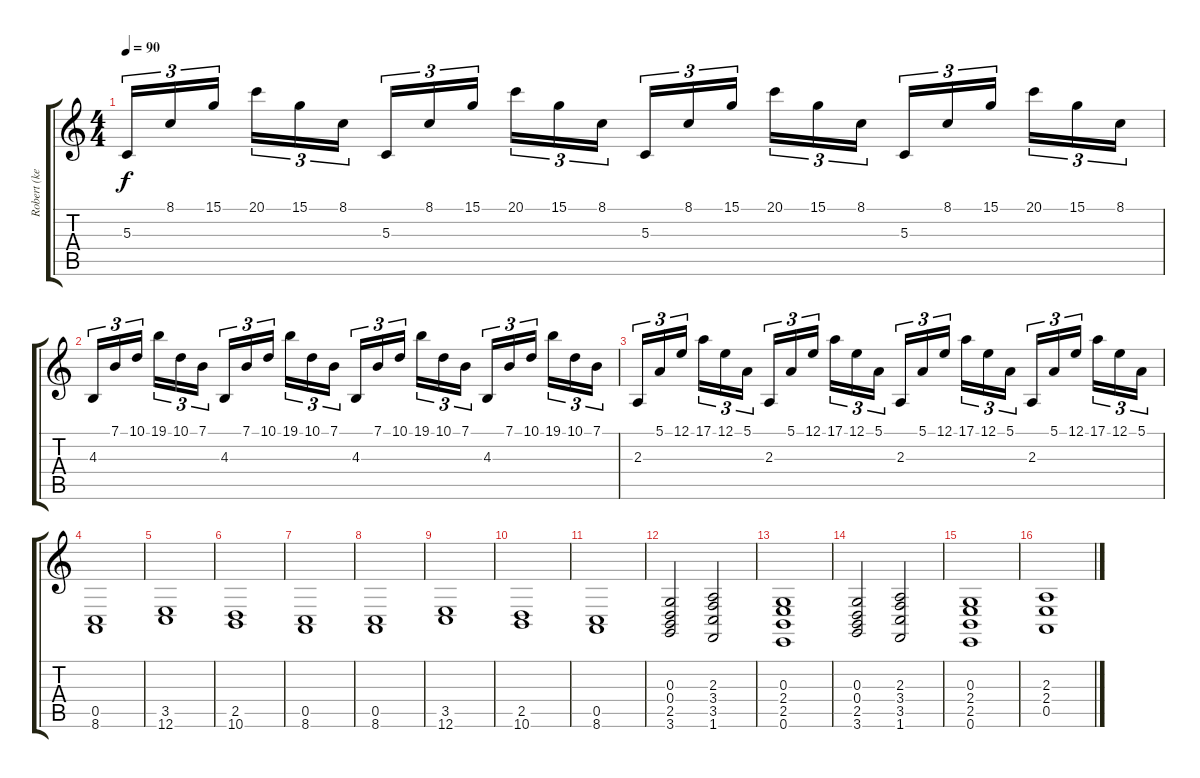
\track ("Robert (keyboard)" "Robert (ke") {instrument synthstrings1}
\staff {score tabs}
\tuning (E4 B3 G3 D3 A2 E2) {hide}
\ts (4 4)
\tempo 90
\clef g2
\ks c
5.3.16{tu (3 2) dy f} 8.1.16{tu (3 2)} 15.1.16{tu (3 2)} 20.1.16{tu (3 2)} 15.1.16{tu (3 2)} 8.1.16{tu (3 2)} 5.3.16{tu (3 2)} 8.1.16{tu (3 2)} 15.1.16{tu (3 2)} 20.1.16{tu (3 2)} 15.1.16{tu (3 2)} 8.1.16{tu (3 2)} 5.3.16{tu (3 2)} 8.1.16{tu (3 2)} 15.1.16{tu (3 2)} 20.1.16{tu (3 2)} 15.1.16{tu (3 2)} 8.1.16{tu (3 2)} 5.3.16{tu (3 2)} 8.1.16{tu (3 2)} 15.1.16{tu (3 2)} 20.1.16{tu (3 2)} 15.1.16{tu (3 2)} 8.1.16{tu (3 2)} |
4.3.16{tu (3 2)} 7.1.16{tu (3 2)} 10.1.16{tu (3 2)} 19.1.16{tu (3 2)} 10.1.16{tu (3 2)} 7.1.16{tu (3 2)} 4.3.16{tu (3 2)} 7.1.16{tu (3 2)} 10.1.16{tu (3 2)} 19.1.16{tu (3 2)} 10.1.16{tu (3 2)} 7.1.16{tu (3 2)} 4.3.16{tu (3 2)} 7.1.16{tu (3 2)} 10.1.16{tu (3 2)} 19.1.16{tu (3 2)} 10.1.16{tu (3 2)} 7.1.16{tu (3 2)} 4.3.16{tu (3 2)} 7.1.16{tu (3 2)} 10.1.16{tu (3 2)} 19.1.16{tu (3 2)} 10.1.16{tu (3 2)} 7.1.16{tu (3 2)} |
2.3.16{tu (3 2)} 5.1.16{tu (3 2)} 12.1.16{tu (3 2)} 17.1.16{tu (3 2)} 12.1.16{tu (3 2)} 5.1.16{tu (3 2)} 2.3.16{tu (3 2)} 5.1.16{tu (3 2)} 12.1.16{tu (3 2)} 17.1.16{tu (3 2)} 12.1.16{tu (3 2)} 5.1.16{tu (3 2)} 2.3.16{tu (3 2)} 5.1.16{tu (3 2)} 12.1.16{tu (3 2)} 17.1.16{tu (3 2)} 12.1.16{tu (3 2)} 5.1.16{tu (3 2)} 2.3.16{tu (3 2)} 5.1.16{tu (3 2)} 12.1.16{tu (3 2)} 17.1.16{tu (3 2)} 12.1.16{tu (3 2)} 5.1.16{tu (3 2)} |
(0.5 8.6).1 |
(3.5 12.6).1 |
(2.5 10.6).1 |
(0.5 8.6).1 |
(0.5 8.6).1 |
(3.5 12.6).1 |
(2.5 10.6).1 |
(0.5 8.6).1 |
(0.3 0.4 2.5 3.6).2 (2.3 3.4 3.5 1.6).2 |
(0.3 2.4 2.5 0.6).1 |
(0.3 0.4 2.5 3.6).2 (2.3 3.4 3.5 1.6).2 |
(0.3 2.4 2.5 0.6).1 |
(2.3 2.4 0.5).1
